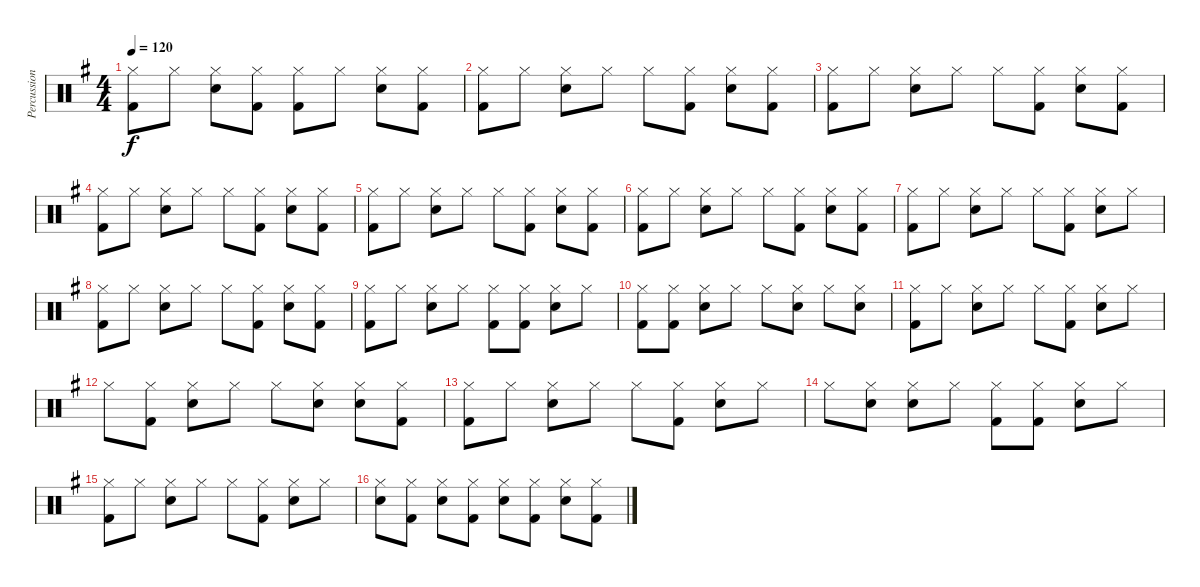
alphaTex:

\track ("Percussion" "Percussion") {instrument percussion}
\staff {score}
\articulation defaults
\ts (4 4)
\tempo 120
\clef neutral
\ks g
("Hi-Hat (closed)" "Kick (hit) 2").8{dy f} "Hi-Hat (closed)".8 ("Hi-Hat (closed)" "Snare (hit) 2").8 ("Hi-Hat (closed)" "Kick (hit) 2").8 ("Hi-Hat (closed)" "Kick (hit) 2").8 "Hi-Hat (closed)".8 ("Hi-Hat (closed)" "Snare (hit) 2").8 ("Hi-Hat (closed)" "Kick (hit) 2").8 |
("Hi-Hat (closed)" "Kick (hit) 2").8 "Hi-Hat (closed)".8 ("Hi-Hat (closed)" "Snare (hit) 2").8 "Hi-Hat (closed)".8 "Hi-Hat (closed)".8 ("Hi-Hat (closed)" "Kick (hit) 2").8 ("Hi-Hat (closed)" "Snare (hit) 2").8 ("Hi-Hat (closed)" "Kick (hit) 2").8 |
("Hi-Hat (closed)" "Kick (hit) 2").8 "Hi-Hat (closed)".8 ("Hi-Hat (closed)" "Snare (hit) 2").8 "Hi-Hat (closed)".8 "Hi-Hat (closed)".8 ("Hi-Hat (closed)" "Kick (hit) 2").8 ("Hi-Hat (closed)" "Snare (hit) 2").8 ("Hi-Hat (closed)" "Kick (hit) 2").8 |
("Hi-Hat (closed)" "Kick (hit) 2").8 "Hi-Hat (closed)".8 ("Hi-Hat (closed)" "Snare (hit) 2").8 "Hi-Hat (closed)".8 "Hi-Hat (closed)".8 ("Hi-Hat (closed)" "Kick (hit) 2").8 ("Hi-Hat (closed)" "Snare (hit) 2").8 ("Hi-Hat (closed)" "Kick (hit) 2").8 |
("Hi-Hat (closed)" "Kick (hit) 2").8 "Hi-Hat (closed)".8 ("Hi-Hat (closed)" "Snare (hit) 2").8 "Hi-Hat (closed)".8 "Hi-Hat (closed)".8 ("Hi-Hat (closed)" "Kick (hit) 2").8 ("Hi-Hat (closed)" "Snare (hit) 2").8 ("Hi-Hat (closed)" "Kick (hit) 2").8 |
("Hi-Hat (closed)" "Kick (hit) 2").8 "Hi-Hat (closed)".8 ("Hi-Hat (closed)" "Snare (hit) 2").8 "Hi-Hat (closed)".8 "Hi-Hat (closed)".8 ("Hi-Hat (closed)" "Kick (hit) 2").8 ("Hi-Hat (closed)" "Snare (hit) 2").8 ("Hi-Hat (closed)" "Kick (hit) 2").8 |
("Hi-Hat (closed)" "Kick (hit) 2").8 "Hi-Hat (closed)".8 ("Hi-Hat (closed)" "Snare (hit) 2").8 "Hi-Hat (closed)".8 "Hi-Hat (closed)".8 ("Hi-Hat (closed)" "Kick (hit) 2").8 ("Hi-Hat (closed)" "Snare (hit) 2").8 "Hi-Hat (closed)".8 |
("Hi-Hat (closed)" "Kick (hit) 2").8 "Hi-Hat (closed)".8 ("Hi-Hat (closed)" "Snare (hit) 2").8 "Hi-Hat (closed)".8 "Hi-Hat (closed)".8 ("Hi-Hat (closed)" "Kick (hit) 2").8 ("Hi-Hat (closed)" "Snare (hit) 2").8 ("Hi-Hat (closed)" "Kick (hit) 2").8 |
("Hi-Hat (closed)" "Kick (hit) 2").8 "Hi-Hat (closed)".8 ("Hi-Hat (closed)" "Snare (hit) 2").8 "Hi-Hat (closed)".8 ("Hi-Hat (closed)" "Kick (hit) 2").8 ("Hi-Hat (closed)" "Kick (hit) 2").8 ("Hi-Hat (closed)" "Snare (hit) 2").8 "Hi-Hat (closed)".8 |
("Hi-Hat (closed)" "Kick (hit) 2").8 ("Hi-Hat (closed)" "Kick (hit) 2").8 ("Hi-Hat (closed)" "Snare (hit) 2").8 "Hi-Hat (closed)".8 "Hi-Hat (closed)".8 ("Hi-Hat (closed)" "Snare (hit) 2").8 "Hi-Hat (closed)".8 ("Hi-Hat (closed)" "Snare (hit) 2").8 |
("Hi-Hat (closed)" "Kick (hit) 2").8 "Hi-Hat (closed)".8 ("Hi-Hat (closed)" "Snare (hit) 2").8 "Hi-Hat (closed)".8 "Hi-Hat (closed)".8 ("Hi-Hat (closed)" "Kick (hit) 2").8 ("Hi-Hat (closed)" "Snare (hit) 2").8 "Hi-Hat (closed)".8 |
"Hi-Hat (closed)".8 ("Hi-Hat (closed)" "Kick (hit) 2").8 ("Hi-Hat (closed)" "Snare (hit) 2").8 "Hi-Hat (closed)".8 "Hi-Hat (closed)".8 ("Hi-Hat (closed)" "Snare (hit) 2").8 ("Hi-Hat (closed)" "Snare (hit) 2").8 ("Hi-Hat (closed)" "Kick (hit) 2").8 |
("Hi-Hat (closed)" "Kick (hit) 2").8 "Hi-Hat (closed)".8 ("Hi-Hat (closed)" "Snare (hit) 2").8 "Hi-Hat (closed)".8 "Hi-Hat (closed)".8 ("Hi-Hat (closed)" "Kick (hit) 2").8 ("Hi-Hat (closed)" "Snare (hit) 2").8 "Hi-Hat (closed)".8 |
"Hi-Hat (closed)".8 ("Hi-Hat (closed)" "Snare (hit) 2").8 ("Hi-Hat (closed)" "Snare (hit) 2").8 "Hi-Hat (closed)".8 ("Hi-Hat (closed)" "Kick (hit) 2").8 ("Hi-Hat (closed)" "Kick (hit) 2").8 ("Hi-Hat (closed)" "Snare (hit) 2").8 "Hi-Hat (closed)".8 |
("Hi-Hat (closed)" "Kick (hit) 2").8 "Hi-Hat (closed)".8 ("Hi-Hat (closed)" "Snare (hit) 2").8 "Hi-Hat (closed)".8 "Hi-Hat (closed)".8 ("Hi-Hat (closed)" "Kick (hit) 2").8 ("Hi-Hat (closed)" "Snare (hit) 2").8 "Hi-Hat (closed)".8 |
("Hi-Hat (closed)" "Snare (hit) 2").8 ("Hi-Hat (closed)" "Kick (hit) 2").8 ("Hi-Hat (closed)" "Snare (hit) 2").8 ("Hi-Hat (closed)" "Kick (hit) 2").8 ("Hi-Hat (closed)" "Snare (hit) 2").8 ("Hi-Hat (closed)" "Kick (hit) 2").8 ("Hi-Hat (closed)" "Snare (hit) 2").8 ("Hi-Hat (closed)" "Kick (hit) 2").8
